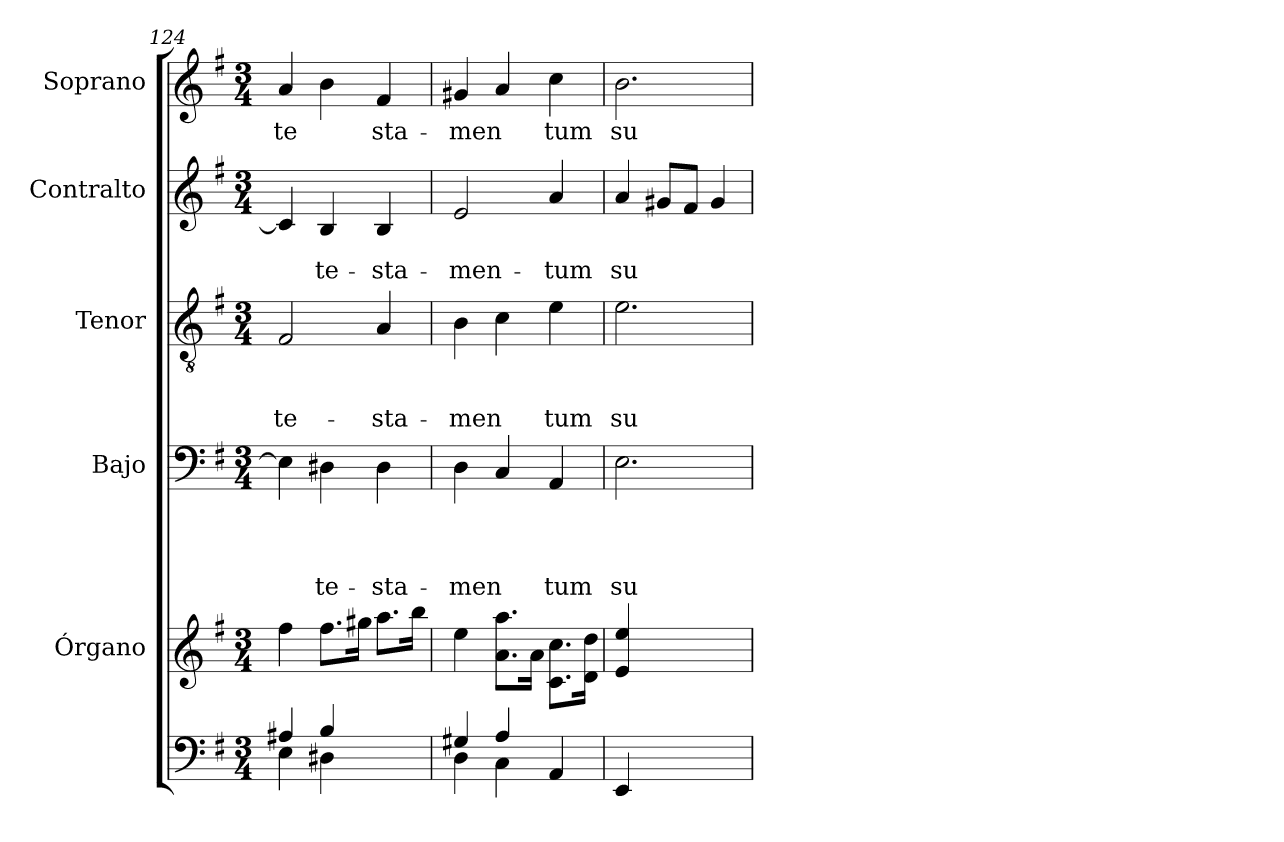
**kern	**kern	**kern	**text	**text	**text	**text	**kern	**text	**text	**text	**kern	**text	**text	**kern	**text
*part6	*part5	*part4	*part4	*part4	*part4	*part4	*part3	*part3	*part3	*part3	*part2	*part2	*part2	*part1	*part1
*staff6	*staff5	*staff4	*staff4	*staff4	*staff4	*staff4	*staff3	*staff3	*staff3	*staff3	*staff2	*staff2	*staff2	*staff1	*staff1
*	*I"Órgano	*I"Bajo	*	*	*	*	*I"Tenor	*	*	*	*I"Contralto	*	*	*I"Soprano	*
*clefF4	*clefG2	*clefF4	*	*	*	*	*clefGv2	*	*	*	*clefG2	*	*	*clefG2	*
*k[f#]	*k[f#]	*k[f#]	*	*	*	*	*k[f#]	*	*	*	*k[f#]	*	*	*k[f#]	*
*G:	*G:	*G:	*	*	*	*	*G:	*	*	*	*G:	*	*	*G:	*
*M3/4	*M3/4	*M3/4	*	*	*	*	*M3/4	*	*	*	*M3/4	*	*	*M3/4	*
=124	=124	=124	=124	=124	=124	=124	=124	=124	=124	=124	=124	=124	=124	=124	=124
*^	*	*	*	*	*	*	*	*	*	*	*	*	*	*	*
!	!	!	!	!	!	!	!	!	!	!	!LO:LY:b	!	!	!	!	!LO:LY:b
4A#X/	4E\	4ff#\	4E\]	.	.	.	.	2F#/	.	.	te-	4c/]	.	.	4a/	te
!	!	!	!	!	!	!	!LO:LY:b	!	!	!	!	!	!	!LO:LY:b	!	!
4B/	4D#X\	8.ff#\L	4D#X\	.	.	.	te-	.	.	.	.	4B/	.	te-	4b\	.
.	.	16gg#X\Jk	.	.	.	.	.	.	.	.	.	.	.	.	.	.
!	!	!	!	!	!	!	!LO:LY:b	!	!	!	!LO:LY:b	!	!	!LO:LY:b	!	!LO:LY:b
4ryy	4ryy	8.aa\L	4D#\	.	.	.	-sta-	4A/	.	.	-sta-	4B/	.	-sta-	4f#/	sta-
.	.	16bb\Jk	.	.	.	.	.	.	.	.	.	.	.	.	.	.
=125	=125	=125	=125	=125	=125	=125	=125	=125	=125	=125	=125	=125	=125	=125	=125	=125
!	!	!	!	!	!	!	!LO:LY:b	!	!	!	!LO:LY:b	!	!	!LO:LY:b	!	!LO:LY:b
4G#X/	4D\	4ee\	4D\	.	.	.	-men	4B\	.	.	-men	2e/	.	-men-	4g#X/	-men
4A/	4C\	8.a\ 8.aa\L	4C/	.	.	.	.	4c\	.	.	.	.	.	.	4a/	.
.	.	16a\Jk	.	.	.	.	.	.	.	.	.	.	.	.	.	.
!	!	!	!	!	!	!	!LO:LY:b	!	!	!	!LO:LY:b	!	!	!LO:LY:b	!	!LO:LY:b
4AA/	4ryy	8.c\ 8.cc\L	4AA/	.	.	.	tum	4e\	.	.	tum	4a/	.	-tum	4cc\	tum
.	.	16d\ 16dd\Jk	.	.	.	.	.	.	.	.	.	.	.	.	.	.
*v	*v	*	*	*	*	*	*	*	*	*	*	*	*	*	*	*
!!LO:PB:g=z
=126	=126	=126	=126	=126	=126	=126	=126	=126	=126	=126	=126	=126	=126	=126	=126
!	!	!	!	!	!	!LO:LY:b	!	!	!	!LO:LY:b	!	!	!LO:LY:b	!	!LO:LY:b
4EE/	4e/ 4ee/	2.E\	.	.	.	su-	2.e\	.	.	su-	4a/	.	su	2.b\	su-
2ryy	2ryy	.	.	.	.	.	.	.	.	.	8g#X/L	.	.	.	.
.	.	.	.	.	.	.	.	.	.	.	8f#/J	.	.	.	.
.	.	.	.	.	.	.	.	.	.	.	4g#/	.	.	.	.
=	=	=	=	=	=	=	=	=	=	=	=	=	=	=	=
*-	*-	*-	*-	*-	*-	*-	*-	*-	*-	*-	*-	*-	*-	*-	*-
